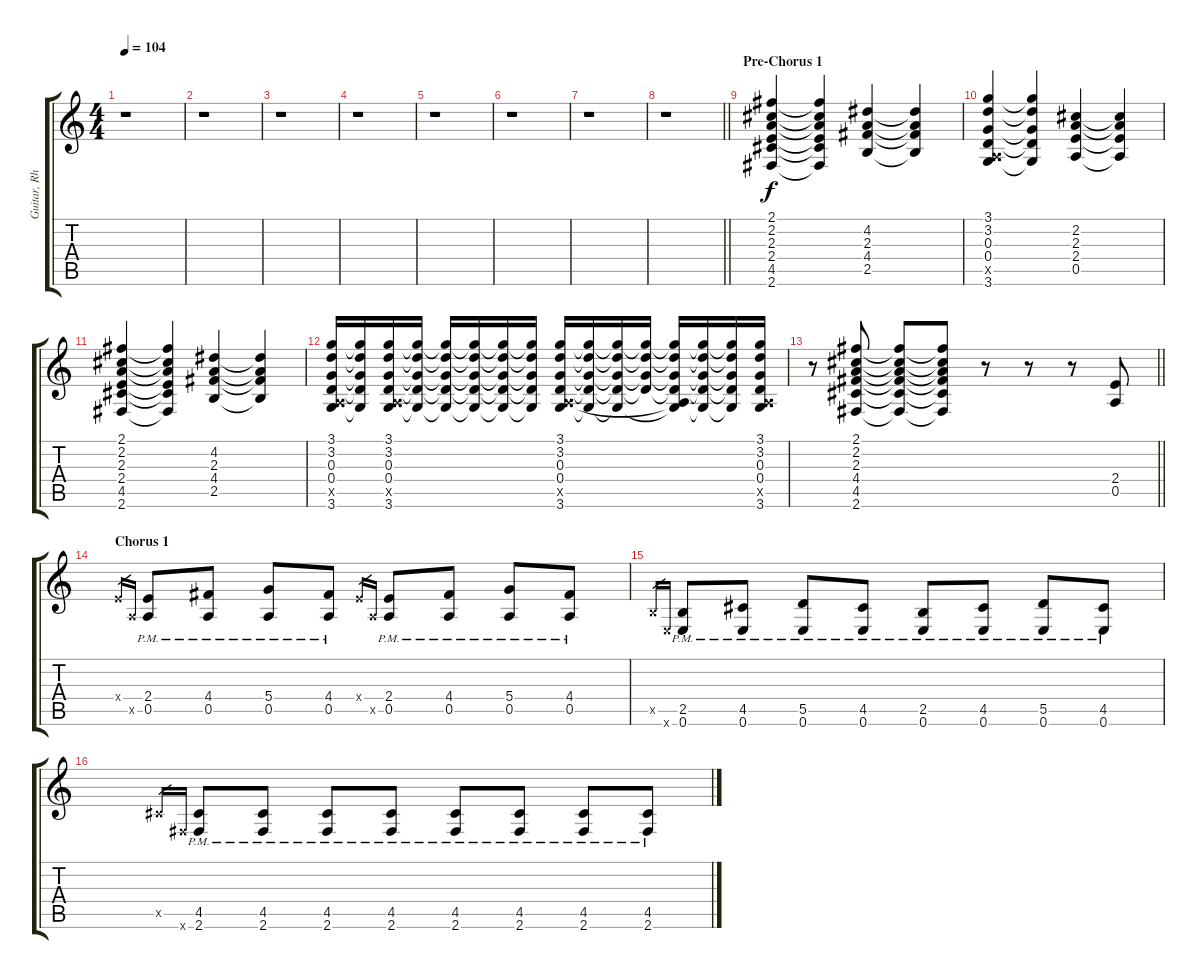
\track ("Guitar, Rhythm" "Guitar, Rh") {instrument distortionguitar}
\staff {score tabs}
\tuning (E4 B3 G3 D3 A2 E2) {hide}
\ts (4 4)
\tempo 104
\clef g2
\ks c
r.1{dy f} |
r.1 |
r.1 |
r.1 |
r.1 |
r.1 |
r.1 |
\barLineRight lightlight
r.1 |
\section ("" "Pre-Chorus 1")
(2.1 2.2 2.3 2.4 4.5 2.6).4 (2.1{t} 2.2{t} 2.3{t} 2.4{t} 4.5{t} 2.6{t}).4 (4.2 2.3 4.4 2.5).4 (4.2{t} 2.3{t} 4.4{t} 2.5{t}).4 |
(3.1 3.2 0.3 0.4 0.5{x} 3.6).4 (3.1{t} 3.2{t} 0.3{t} 0.4{t} 3.6{t}).4 (2.2 2.3 2.4 0.5).4 (2.2{t} 2.3{t} 2.4{t} 0.5{t}).4 |
(2.1 2.2 2.3 2.4 4.5 2.6).4 (2.1{t} 2.2{t} 2.3{t} 2.4{t} 4.5{t} 2.6{t}).4 (4.2 2.3 4.4 2.5).4 (4.2{t} 2.3{t} 4.4{t} 2.5{t}).4 |
(3.1 3.2 0.3 0.4 0.5{x} 3.6).16 (3.1{t} 3.2{t} 0.3{t} 0.4{t} 3.6{t}).16 (3.1 3.2 0.3 0.4 0.5{x} 3.6).16 (3.1{t} 3.2{t} 0.3{t} 0.4{t} 3.6{t}).16 (3.1{t} 3.2{t} 0.3{t} 0.4{t} 3.6{t}).16 (3.1{t} 3.2{t} 0.3{t} 0.4{t} 3.6{t}).16 (3.1{t} 3.2{t} 0.3{t} 0.4{t} 3.6{t}).16 (3.1{t} 3.2{t} 0.3{t} 0.4{t} 3.6{t}).16 (3.1 3.2 0.3 0.4 0.5{x} 3.6).16 (3.1{t} 3.2{t} 0.3{t} 0.4{t} 3.6{t}).16 (3.1{t} 3.2{t} 0.3{t} 0.4{t} 3.6{t}).16 (3.1{t} 3.2{t} 0.3{t} 0.4{t}).16 (3.1{t} 3.2{t} 0.3{t} 0.4{t} 0.5{t} 3.6{t}).16 (3.1{t} 3.2{t} 0.3{t} 0.4{t} 3.6{t}).16 (3.1{t} 3.2{t} 0.3{t} 0.4{t} 3.6{t}).16 (3.1 3.2 0.3 0.4 0.5{x} 3.6).16 |
\barLineRight lightlight
r.8 (2.1 2.2 2.3 4.4 4.5 2.6).8 (2.1{t} 2.2{t} 2.3{t} 4.4{t} 4.5{t} 2.6{t}).8 (2.1{t} 2.2{t} 2.3{t} 4.4{t} 4.5{t} 2.6{t}).8 r.8 r.8 r.8 (2.4 0.5).8 |
\section ("" "Chorus 1")
2.4{x}.16{gr} 0.5{x}.16{gr} (2.4{pm} 0.5{pm}).8 (4.4{pm} 0.5{pm}).8 (5.4{pm} 0.5{pm}).8 (4.4{pm} 0.5{pm}).8 2.4{x}.16{gr} 0.5{x}.16{gr} (2.4{pm} 0.5{pm}).8 (4.4{pm} 0.5{pm}).8 (5.4{pm} 0.5{pm}).8 (4.4{pm} 0.5{pm}).8 |
2.5{x}.16{gr} 0.6{x}.16{gr} (2.5{pm} 0.6{pm}).8 (4.5{pm} 0.6{pm}).8 (5.5{pm} 0.6{pm}).8 (4.5{pm} 0.6{pm}).8 (2.5{pm} 0.6{pm}).8 (4.5{pm} 0.6{pm}).8 (5.5{pm} 0.6{pm}).8 (4.5{pm} 0.6{pm}).8 |
4.5{x}.16{gr} 2.6{x}.16{gr} (4.5{pm} 2.6{pm}).8 (4.5{pm} 2.6{pm}).8 (4.5{pm} 2.6{pm}).8 (4.5{pm} 2.6{pm}).8 (4.5{pm} 2.6{pm}).8 (4.5{pm} 2.6{pm}).8 (4.5{pm} 2.6{pm}).8 (4.5{pm} 2.6{pm}).8
